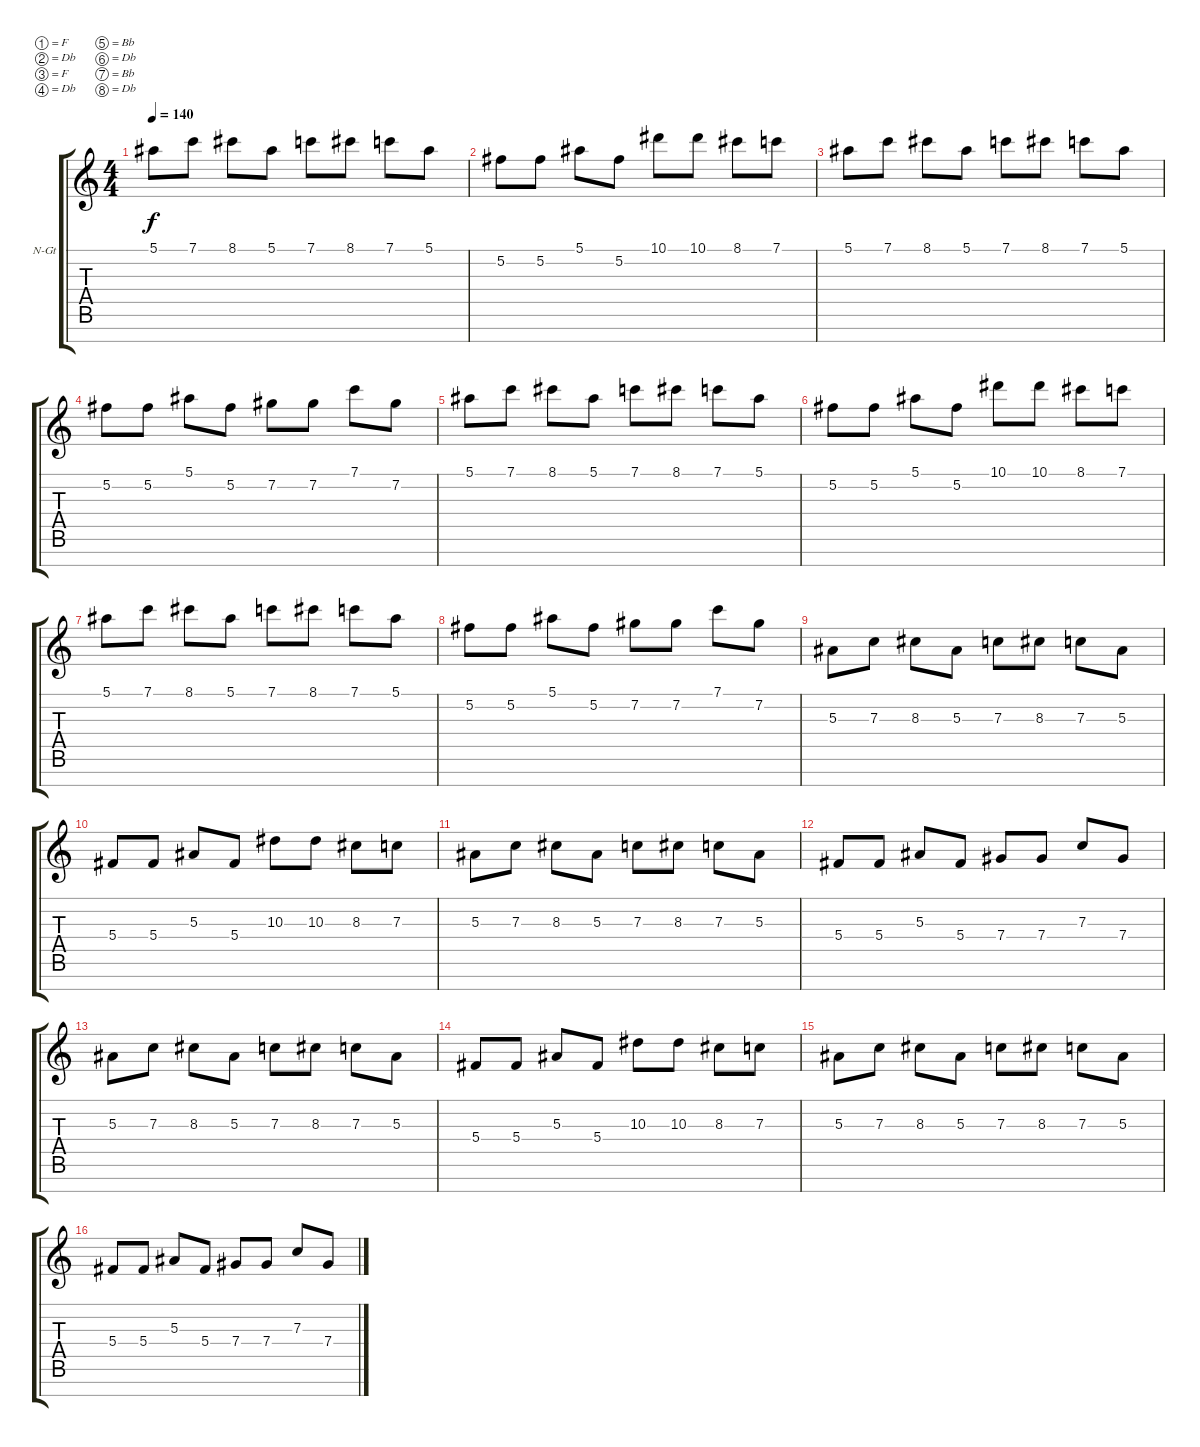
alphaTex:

\defaultSystemsLayout 4
\bracketExtendMode groupsimilarinstruments
\firstSystemTrackNameOrientation horizontal
\otherSystemsTrackNameOrientation horizontal
\track ("Nylon Guitar" "N-Gt") {instrument acousticguitarnylon}
\staff {score tabs}
\tuning (F4 Db4 F3 Db3 Bb2 Db2 Bb1 Db1)
\ts (4 4)
\tempo 140
\clef g2
\ks c
5.1.8{dy f instrument acousticguitarnylon} 7.1.8 8.1.8 5.1.8 7.1.8 8.1.8 7.1.8 5.1.8 |
5.2.8 5.2.8 5.1.8 5.2.8 10.1.8 10.1.8 8.1.8 7.1.8 |
5.1.8 7.1.8 8.1.8 5.1.8 7.1.8 8.1.8 7.1.8 5.1.8 |
5.2.8 5.2.8 5.1.8 5.2.8 7.2.8 7.2.8 7.1.8 7.2.8 |
5.1.8 7.1.8 8.1.8 5.1.8 7.1.8 8.1.8 7.1.8 5.1.8 |
5.2.8 5.2.8 5.1.8 5.2.8 10.1.8 10.1.8 8.1.8 7.1.8 |
5.1.8 7.1.8 8.1.8 5.1.8 7.1.8 8.1.8 7.1.8 5.1.8 |
5.2.8 5.2.8 5.1.8 5.2.8 7.2.8 7.2.8 7.1.8 7.2.8 |
5.3.8 7.3.8 8.3.8 5.3.8 7.3.8 8.3.8 7.3.8 5.3.8 |
5.4.8 5.4.8 5.3.8 5.4.8 10.3.8 10.3.8 8.3.8 7.3.8 |
5.3.8 7.3.8 8.3.8 5.3.8 7.3.8 8.3.8 7.3.8 5.3.8 |
5.4.8 5.4.8 5.3.8 5.4.8 7.4.8 7.4.8 7.3.8 7.4.8 |
5.3.8 7.3.8 8.3.8 5.3.8 7.3.8 8.3.8 7.3.8 5.3.8 |
5.4.8 5.4.8 5.3.8 5.4.8 10.3.8 10.3.8 8.3.8 7.3.8 |
5.3.8 7.3.8 8.3.8 5.3.8 7.3.8 8.3.8 7.3.8 5.3.8 |
5.4.8 5.4.8 5.3.8 5.4.8 7.4.8 7.4.8 7.3.8 7.4.8
